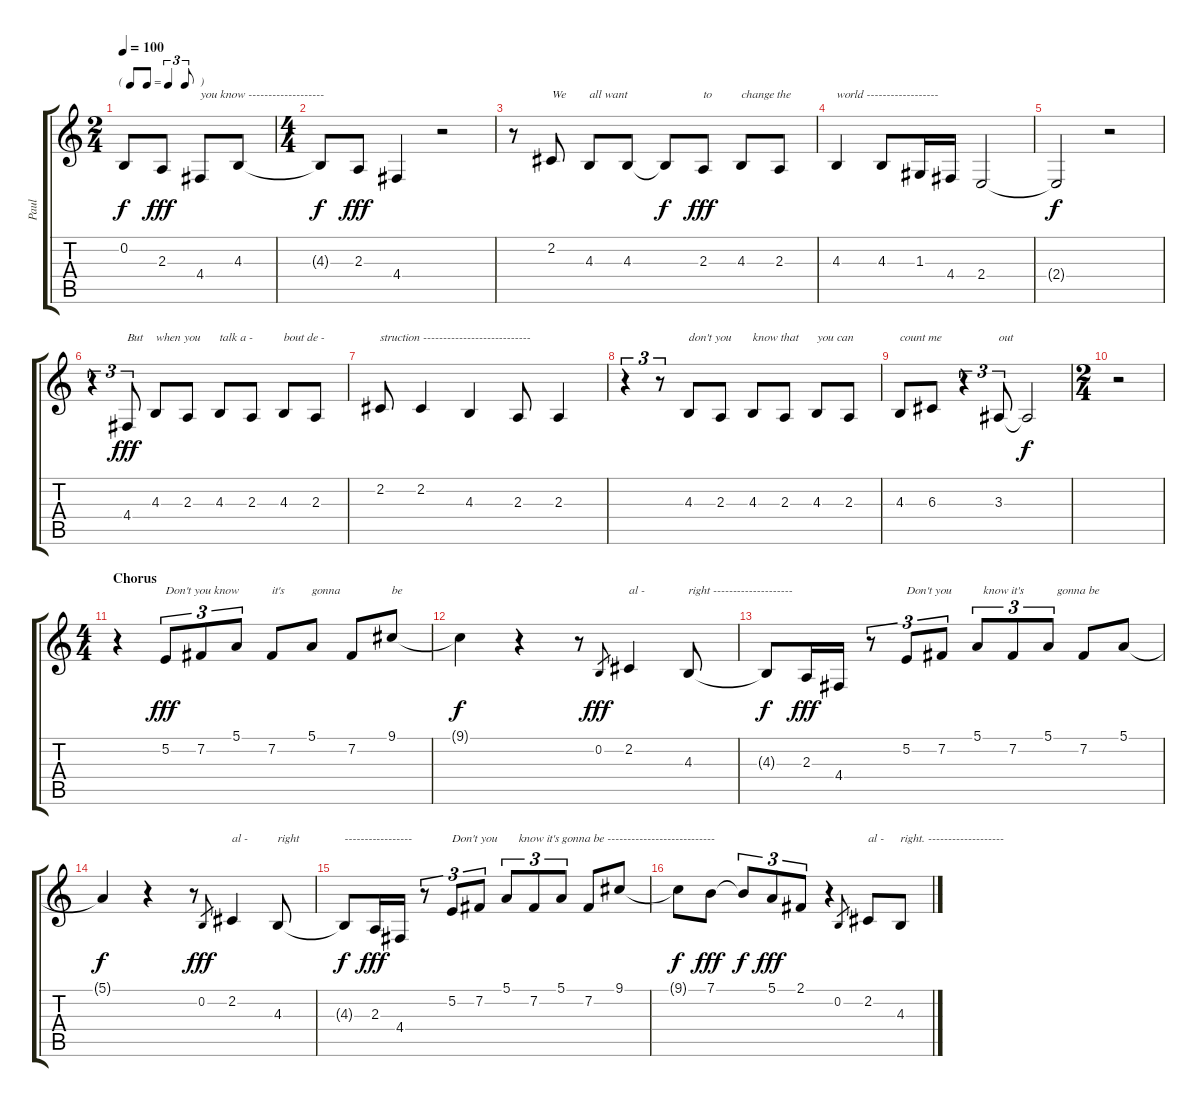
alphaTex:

\track ("Paul" "Paul") {instrument clarinet}
\staff {score tabs}
\tuning (E4 B3 G3 D3 A2 E2) {hide}
\ts (2 4)
\tf triplet8th
\tempo 100
\clef g2
\ks c
0.2{t}.8{dy f} 2.3.8{dy fff} 4.4.8{txt "you know -------------------"} 4.3.8 |
\ts (4 4)
4.3{t}.8{dy f} 2.3.8{dy fff} 4.4.4 r.2 |
r.8 2.2.8{txt "We"} 4.3.8{txt "all want"} 4.3.8 4.3{t}.8{dy f} 2.3.8{txt "to" dy fff} 4.3.8{txt "change the"} 2.3.8 |
4.3.4{txt "world ------------------"} 4.3.8 1.3.16 4.4.16 2.4.2 |
2.4{t}.2{dy f} r.2 |
r.4{tu (3 2)} 4.4.8{tu (3 2) txt "But" dy fff} 4.3.8{txt "when you"} 2.3.8 4.3.8{txt "talk a -"} 2.3.8 4.3.8{txt "bout de -"} 2.3.8 |
2.2.8{txt "struction ---------------------------"} 2.2.4 4.3.4 2.3.8 2.3.4 |
r.4{tu (3 2)} r.8{tu (3 2)} 4.3.8{txt "don't you"} 2.3.8 4.3.8{txt "know that"} 2.3.8 4.3.8{txt "you can"} 2.3.8 |
4.3.8{txt "count me"} 6.3.8 r.4{tu (3 2)} 3.3.8{tu (3 2) txt "out"} 3.3{t}.2{dy f} |
\ts (2 4)
r.2 |
\ts (4 4)
\section ("" "Chorus")
r.4 5.2.8{tu (3 2) txt "Don't you know" dy fff} 7.2.8{tu (3 2)} 5.1.8{tu (3 2)} 7.2.8{txt "it's"} 5.1.8{txt "gonna"} 7.2.8 9.1.8{txt "be"} |
9.1{t}.4{dy f} r.4 r.8 0.2.8{gr dy fff} 2.2.4{txt "al -"} 4.3.8{txt "right --------------------"} |
4.3{t}.8{dy f} 2.3.16{dy fff} 4.4.16 r.8{tu (3 2)} 5.2.8{tu (3 2) txt "Don't you"} 7.2.8{tu (3 2)} 5.1.8{tu (3 2) txt "  know it's"} 7.2.8{tu (3 2)} 5.1.8{tu (3 2) txt "   gonna be"} 7.2.8 5.1.8 |
5.1{t}.4{dy f} r.4 r.8 0.2.8{gr dy fff} 2.2.4{txt "al -"} 4.3.8{txt "right"} |
4.3{t}.8{txt "-----------------" dy f} 2.3.16{dy fff} 4.4.16 r.8{tu (3 2)} 5.2.8{tu (3 2) txt "Don't you"} 7.2.8{tu (3 2)} 5.1.8{tu (3 2) txt "    know it's gonna be ---------------------------"} 7.2.8{tu (3 2)} 5.1.8{tu (3 2)} 7.2.8 9.1.8 |
9.1{t}.8{dy f} 7.1.8{dy fff} 7.1{t}.8{tu (3 2) dy f} 5.1.8{tu (3 2) dy fff} 2.1.8{tu (3 2)} r.4 0.2.8{gr} 2.2.8{txt "al -"} 4.3.8{txt "right. -------------------"}
